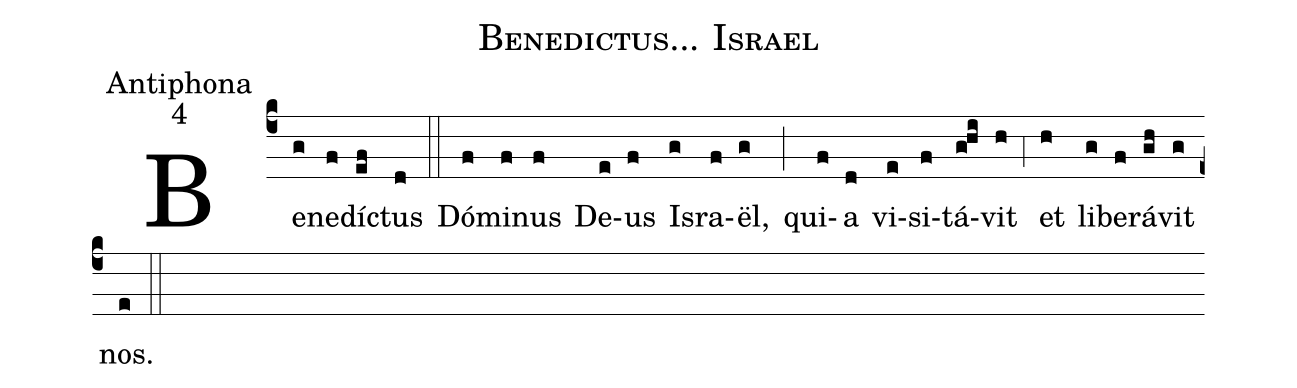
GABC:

name:Benedictus... Israel;
office-part:Antiphona;
mode:4;
%%
(c4) Be(g)ne(f)dí(ef)ctus(d) (::)
Dó(f)mi(f)nus(f) De(e)us(f) Is(g)ra(f)ël,(g) (;) qui(f)a(d) vi(e)si(f)tá(g!hi)vit(h) (,4) et(h) li(g)be(f)rá(gh)vit(g) nos.(e) (::)
